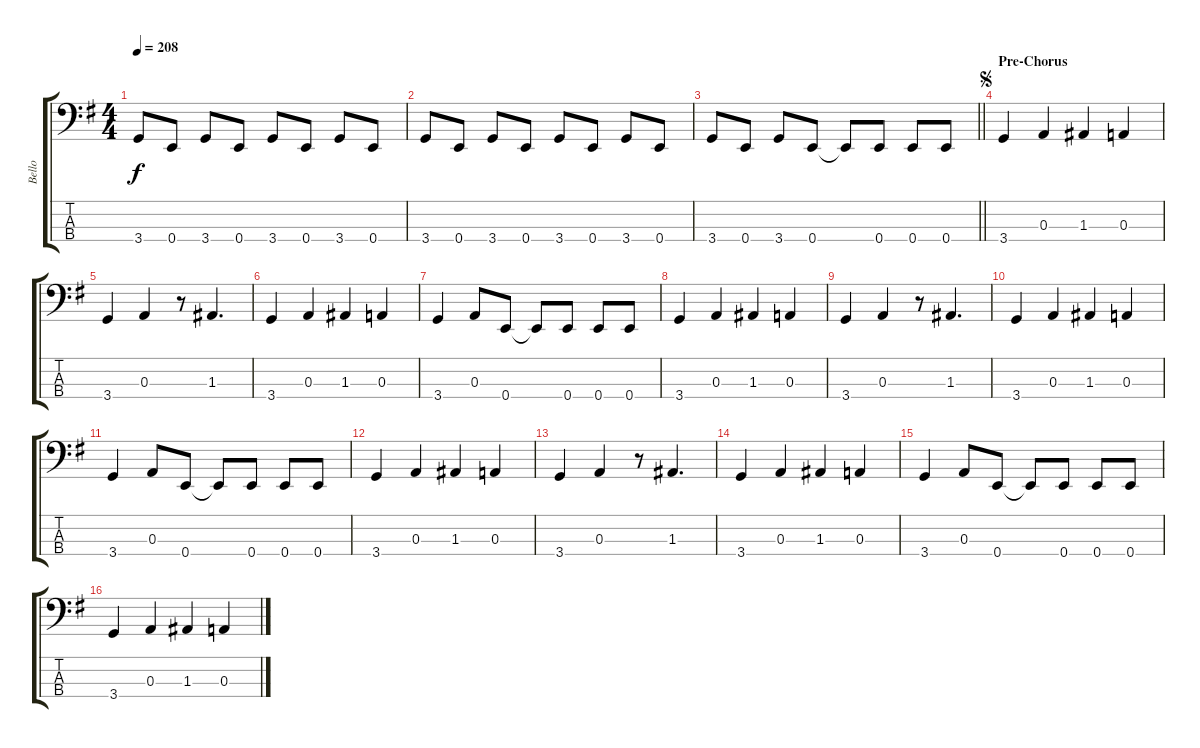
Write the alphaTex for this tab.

\track ("Bello" "Bello") {instrument electricbassfinger}
\staff {score tabs}
\tuning (G2 D2 A1 E1) {hide}
\ts (4 4)
\tempo 208
\clef f4
\ks g
3.4.8{dy f} 0.4.8 3.4.8 0.4.8 3.4.8 0.4.8 3.4.8 0.4.8 |
3.4.8 0.4.8 3.4.8 0.4.8 3.4.8 0.4.8 3.4.8 0.4.8 |
\barLineRight lightlight
3.4.8 0.4.8 3.4.8 0.4.8 0.4{t}.8 0.4.8 0.4.8 0.4.8 |
\section ("" "Pre-Chorus")
\jump segno
3.4.4 0.3.4 1.3.4 0.3.4 |
3.4.4 0.3.4 r.8 1.3.4{d} |
3.4.4 0.3.4 1.3.4 0.3.4 |
3.4.4 0.3.8 0.4.8 0.4{t}.8 0.4.8 0.4.8 0.4.8 |
3.4.4 0.3.4 1.3.4 0.3.4 |
3.4.4 0.3.4 r.8 1.3.4{d} |
3.4.4 0.3.4 1.3.4 0.3.4 |
3.4.4 0.3.8 0.4.8 0.4{t}.8 0.4.8 0.4.8 0.4.8 |
3.4.4 0.3.4 1.3.4 0.3.4 |
3.4.4 0.3.4 r.8 1.3.4{d} |
3.4.4 0.3.4 1.3.4 0.3.4 |
3.4.4 0.3.8 0.4.8 0.4{t}.8 0.4.8 0.4.8 0.4.8 |
3.4.4 0.3.4 1.3.4 0.3.4
